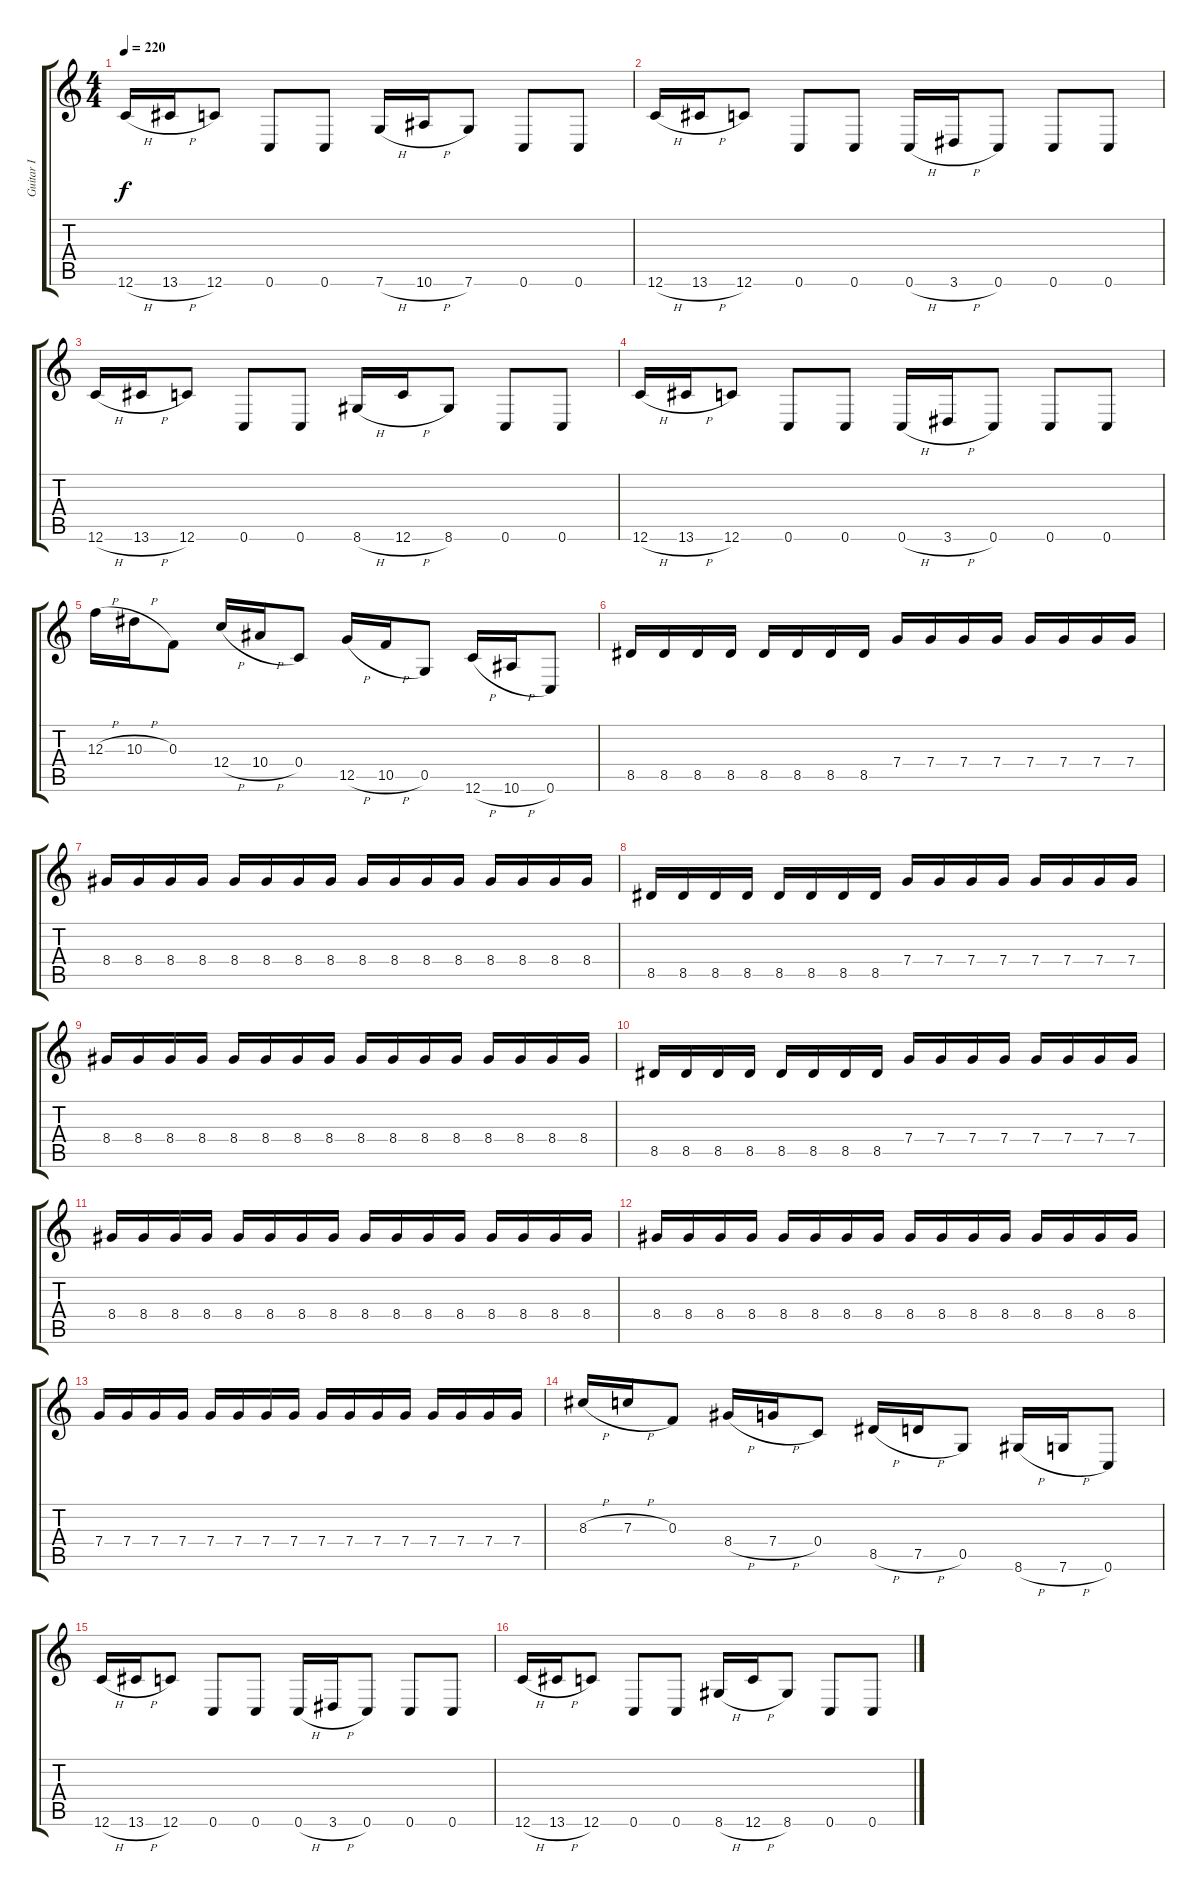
\track ("Guitar I" "Guitar I") {instrument overdrivenguitar}
\staff {score tabs}
\tuning (D4 A3 F3 C3 G2 C2) {hide}
\ts (4 4)
\tempo 220
\clef g2
\ks c
12.6{h}.16{dy f} 13.6{h}.16 12.6.8 0.6.8 0.6.8 7.6{h}.16 10.6{h}.16 7.6.8 0.6.8 0.6.8 |
12.6{h}.16 13.6{h}.16 12.6.8 0.6.8 0.6.8 0.6{h}.16 3.6{h}.16 0.6.8 0.6.8 0.6.8 |
12.6{h}.16 13.6{h}.16 12.6.8 0.6.8 0.6.8 8.6{h}.16 12.6{h}.16 8.6.8 0.6.8 0.6.8 |
12.6{h}.16 13.6{h}.16 12.6.8 0.6.8 0.6.8 0.6{h}.16 3.6{h}.16 0.6.8 0.6.8 0.6.8 |
12.3{h}.16 10.3{h}.16 0.3.8 12.4{h}.16 10.4{h}.16 0.4.8 12.5{h}.16 10.5{h}.16 0.5.8 12.6{h}.16 10.6{h}.16 0.6.8 |
8.5.16 8.5.16 8.5.16 8.5.16 8.5.16 8.5.16 8.5.16 8.5.16 7.4.16 7.4.16 7.4.16 7.4.16 7.4.16 7.4.16 7.4.16 7.4.16 |
8.4.16 8.4.16 8.4.16 8.4.16 8.4.16 8.4.16 8.4.16 8.4.16 8.4.16 8.4.16 8.4.16 8.4.16 8.4.16 8.4.16 8.4.16 8.4.16 |
8.5.16 8.5.16 8.5.16 8.5.16 8.5.16 8.5.16 8.5.16 8.5.16 7.4.16 7.4.16 7.4.16 7.4.16 7.4.16 7.4.16 7.4.16 7.4.16 |
8.4.16 8.4.16 8.4.16 8.4.16 8.4.16 8.4.16 8.4.16 8.4.16 8.4.16 8.4.16 8.4.16 8.4.16 8.4.16 8.4.16 8.4.16 8.4.16 |
8.5.16 8.5.16 8.5.16 8.5.16 8.5.16 8.5.16 8.5.16 8.5.16 7.4.16 7.4.16 7.4.16 7.4.16 7.4.16 7.4.16 7.4.16 7.4.16 |
8.4.16 8.4.16 8.4.16 8.4.16 8.4.16 8.4.16 8.4.16 8.4.16 8.4.16 8.4.16 8.4.16 8.4.16 8.4.16 8.4.16 8.4.16 8.4.16 |
8.4.16 8.4.16 8.4.16 8.4.16 8.4.16 8.4.16 8.4.16 8.4.16 8.4.16 8.4.16 8.4.16 8.4.16 8.4.16 8.4.16 8.4.16 8.4.16 |
7.4.16 7.4.16 7.4.16 7.4.16 7.4.16 7.4.16 7.4.16 7.4.16 7.4.16 7.4.16 7.4.16 7.4.16 7.4.16 7.4.16 7.4.16 7.4.16 |
8.3{h}.16 7.3{h}.16 0.3.8 8.4{h}.16 7.4{h}.16 0.4.8 8.5{h}.16 7.5{h}.16 0.5.8 8.6{h}.16 7.6{h}.16 0.6.8 |
12.6{h}.16 13.6{h}.16 12.6.8 0.6.8 0.6.8 0.6{h}.16 3.6{h}.16 0.6.8 0.6.8 0.6.8 |
12.6{h}.16 13.6{h}.16 12.6.8 0.6.8 0.6.8 8.6{h}.16 12.6{h}.16 8.6.8 0.6.8 0.6.8
